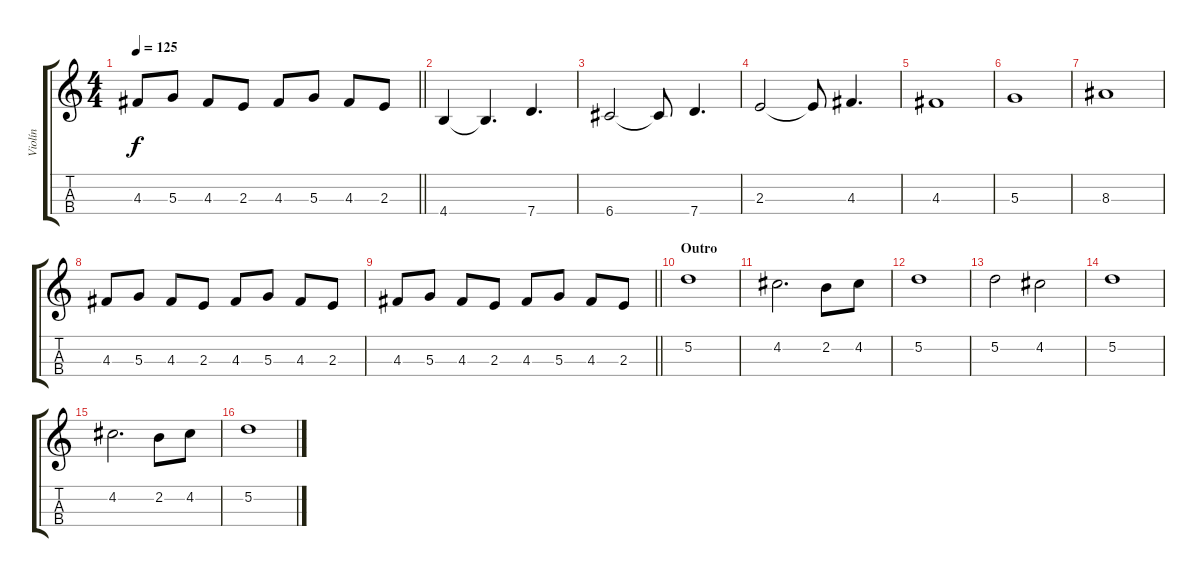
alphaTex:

\track ("Violín" "Violín") {instrument violin}
\staff {score tabs}
\tuning (E5 A4 D4 G3) {hide}
\ts (4 4)
\tempo 125
\clef g2
\barLineRight lightlight
\ks c
4.3.8{dy f} 5.3.8 4.3.8 2.3.8 4.3.8 5.3.8 4.3.8 2.3.8 |
4.4.4 4.4{t}.4{d} 7.4.4{d} |
6.4.2 6.4{t}.8 7.4.4{d} |
2.3.2 2.3{t}.8 4.3.4{d} |
4.3.1 |
5.3.1 |
8.3.1 |
4.3.8 5.3.8 4.3.8 2.3.8 4.3.8 5.3.8 4.3.8 2.3.8 |
\barLineRight lightlight
4.3.8 5.3.8 4.3.8 2.3.8 4.3.8 5.3.8 4.3.8 2.3.8 |
\section ("" "Outro")
5.2.1 |
4.2.2{d} 2.2.8 4.2.8 |
5.2.1 |
5.2.2 4.2.2 |
5.2.1 |
4.2.2{d} 2.2.8 4.2.8 |
5.2.1
